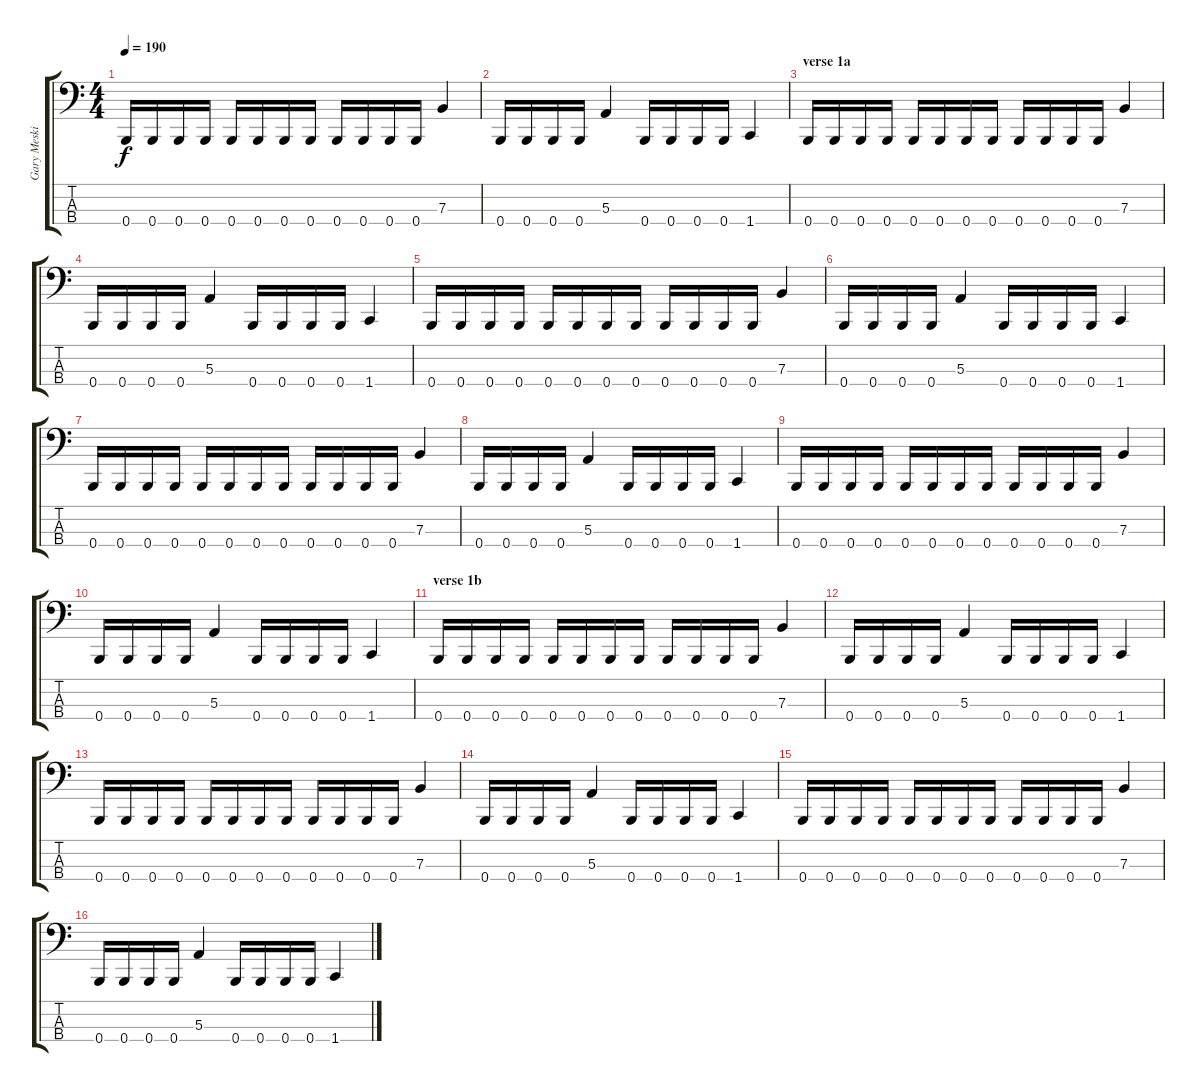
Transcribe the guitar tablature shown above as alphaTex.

\track ("Gary Meskil (bas and vocal)" "Gary Meski") {instrument electricbasspick}
\staff {score tabs}
\tuning (D2 A1 E1 B0) {hide}
\ts (4 4)
\tempo 190
\clef f4
\ks c
0.4.16{dy f} 0.4.16 0.4.16 0.4.16 0.4.16 0.4.16 0.4.16 0.4.16 0.4.16 0.4.16 0.4.16 0.4.16 7.3.4 |
0.4.16 0.4.16 0.4.16 0.4.16 5.3.4 0.4.16 0.4.16 0.4.16 0.4.16 1.4.4 |
\section ("" "verse 1a")
0.4.16 0.4.16 0.4.16 0.4.16 0.4.16 0.4.16 0.4.16 0.4.16 0.4.16 0.4.16 0.4.16 0.4.16 7.3.4 |
0.4.16 0.4.16 0.4.16 0.4.16 5.3.4 0.4.16 0.4.16 0.4.16 0.4.16 1.4.4 |
0.4.16 0.4.16 0.4.16 0.4.16 0.4.16 0.4.16 0.4.16 0.4.16 0.4.16 0.4.16 0.4.16 0.4.16 7.3.4 |
0.4.16 0.4.16 0.4.16 0.4.16 5.3.4 0.4.16 0.4.16 0.4.16 0.4.16 1.4.4 |
0.4.16 0.4.16 0.4.16 0.4.16 0.4.16 0.4.16 0.4.16 0.4.16 0.4.16 0.4.16 0.4.16 0.4.16 7.3.4 |
0.4.16 0.4.16 0.4.16 0.4.16 5.3.4 0.4.16 0.4.16 0.4.16 0.4.16 1.4.4 |
0.4.16 0.4.16 0.4.16 0.4.16 0.4.16 0.4.16 0.4.16 0.4.16 0.4.16 0.4.16 0.4.16 0.4.16 7.3.4 |
0.4.16 0.4.16 0.4.16 0.4.16 5.3.4 0.4.16 0.4.16 0.4.16 0.4.16 1.4.4 |
\section ("" "verse 1b")
0.4.16 0.4.16 0.4.16 0.4.16 0.4.16 0.4.16 0.4.16 0.4.16 0.4.16 0.4.16 0.4.16 0.4.16 7.3.4 |
0.4.16 0.4.16 0.4.16 0.4.16 5.3.4 0.4.16 0.4.16 0.4.16 0.4.16 1.4.4 |
0.4.16 0.4.16 0.4.16 0.4.16 0.4.16 0.4.16 0.4.16 0.4.16 0.4.16 0.4.16 0.4.16 0.4.16 7.3.4 |
0.4.16 0.4.16 0.4.16 0.4.16 5.3.4 0.4.16 0.4.16 0.4.16 0.4.16 1.4.4 |
0.4.16 0.4.16 0.4.16 0.4.16 0.4.16 0.4.16 0.4.16 0.4.16 0.4.16 0.4.16 0.4.16 0.4.16 7.3.4 |
0.4.16 0.4.16 0.4.16 0.4.16 5.3.4 0.4.16 0.4.16 0.4.16 0.4.16 1.4.4
